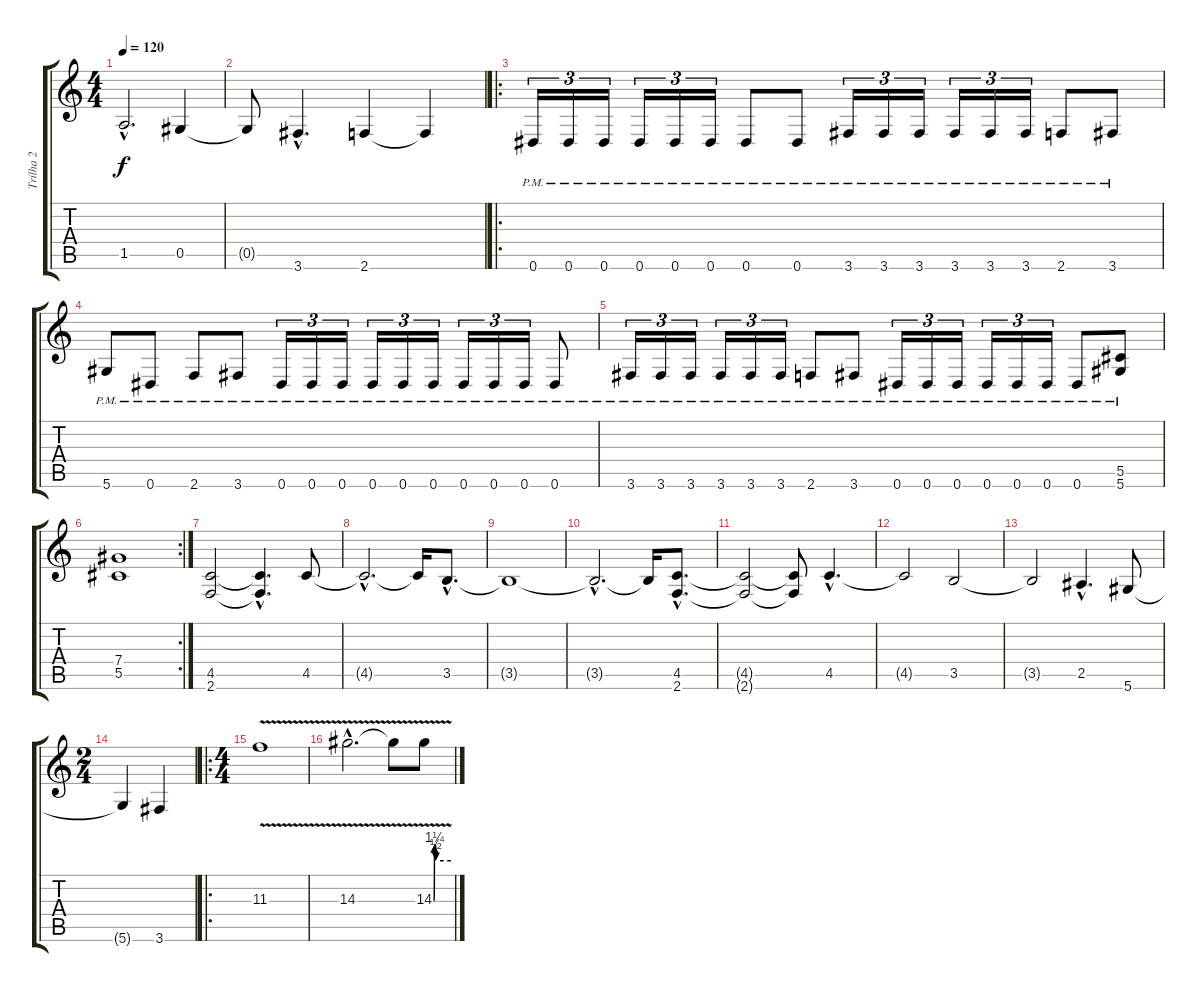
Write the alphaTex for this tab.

\track ("Trilha 2" "Trilha 2") {instrument distortionguitar}
\staff {score tabs}
\tuning (Eb4 Bb3 Gb3 Db3 Ab2 Eb2) {hide}
\ts (4 4)
\tempo 120
\clef g2
\ks c
1.5{hac t}.2{d dy f} 0.5.4 |
0.5{t}.8 3.6{hac}.4{d} 2.6.4 2.6{t}.4 |
\ro
0.6{pm}.16{tu (3 2)} 0.6{pm}.16{tu (3 2)} 0.6{pm}.16{tu (3 2)} 0.6{pm}.16{tu (3 2)} 0.6{pm}.16{tu (3 2)} 0.6{pm}.16{tu (3 2)} 0.6{pm}.8 0.6{pm}.8 3.6{pm}.16{tu (3 2)} 3.6{pm}.16{tu (3 2)} 3.6{pm}.16{tu (3 2)} 3.6{pm}.16{tu (3 2)} 3.6{pm}.16{tu (3 2)} 3.6{pm}.16{tu (3 2)} 2.6{pm}.8 3.6{pm}.8 |
5.6{pm}.8 0.6{pm}.8 2.6{pm}.8 3.6{pm}.8 0.6{pm}.16{tu (3 2)} 0.6{pm}.16{tu (3 2)} 0.6{pm}.16{tu (3 2)} 0.6{pm}.16{tu (3 2)} 0.6{pm}.16{tu (3 2)} 0.6{pm}.16{tu (3 2)} 0.6{pm}.16{tu (3 2)} 0.6{pm}.16{tu (3 2)} 0.6{pm}.16{tu (3 2)} 0.6{pm}.8 |
3.6{pm}.16{tu (3 2)} 3.6{pm}.16{tu (3 2)} 3.6{pm}.16{tu (3 2)} 3.6{pm}.16{tu (3 2)} 3.6{pm}.16{tu (3 2)} 3.6{pm}.16{tu (3 2)} 2.6{pm}.8 3.6{pm}.8 0.6{pm}.16{tu (3 2)} 0.6{pm}.16{tu (3 2)} 0.6{pm}.16{tu (3 2)} 0.6{pm}.16{tu (3 2)} 0.6{pm}.16{tu (3 2)} 0.6{pm}.16{tu (3 2)} 0.6{pm}.8 (5.5{pm} 5.6{pm}).8 |
\rc 2
(7.4 5.5).1 |
(4.5 2.6).2 (4.5{hac t} 2.6{hac t}).4{d} 4.5.8 |
4.5{hac t}.2{d} 4.5{t}.16 3.5{hac}.8{d} |
3.5{t}.1 |
3.5{hac t}.2{d} 3.5{t}.16 (4.5{hac} 2.6{hac}).8{d} |
(4.5{t} 2.6{t}).2 (4.5{t} 2.6{t}).8 4.5{hac}.4{d} |
4.5{t}.2 3.5.2 |
3.5{t}.2 2.5{hac}.4{d} 5.6.8 |
\ts (2 4)
5.6{t}.4 3.6.4 |
\ro
\ts (4 4)
11.3{v}.1 |
14.3{v hac}.2{d} 14.3{t}.8 14.3{be (custom 0 0 2 5 5 5 7 2 60 2) v}.8
